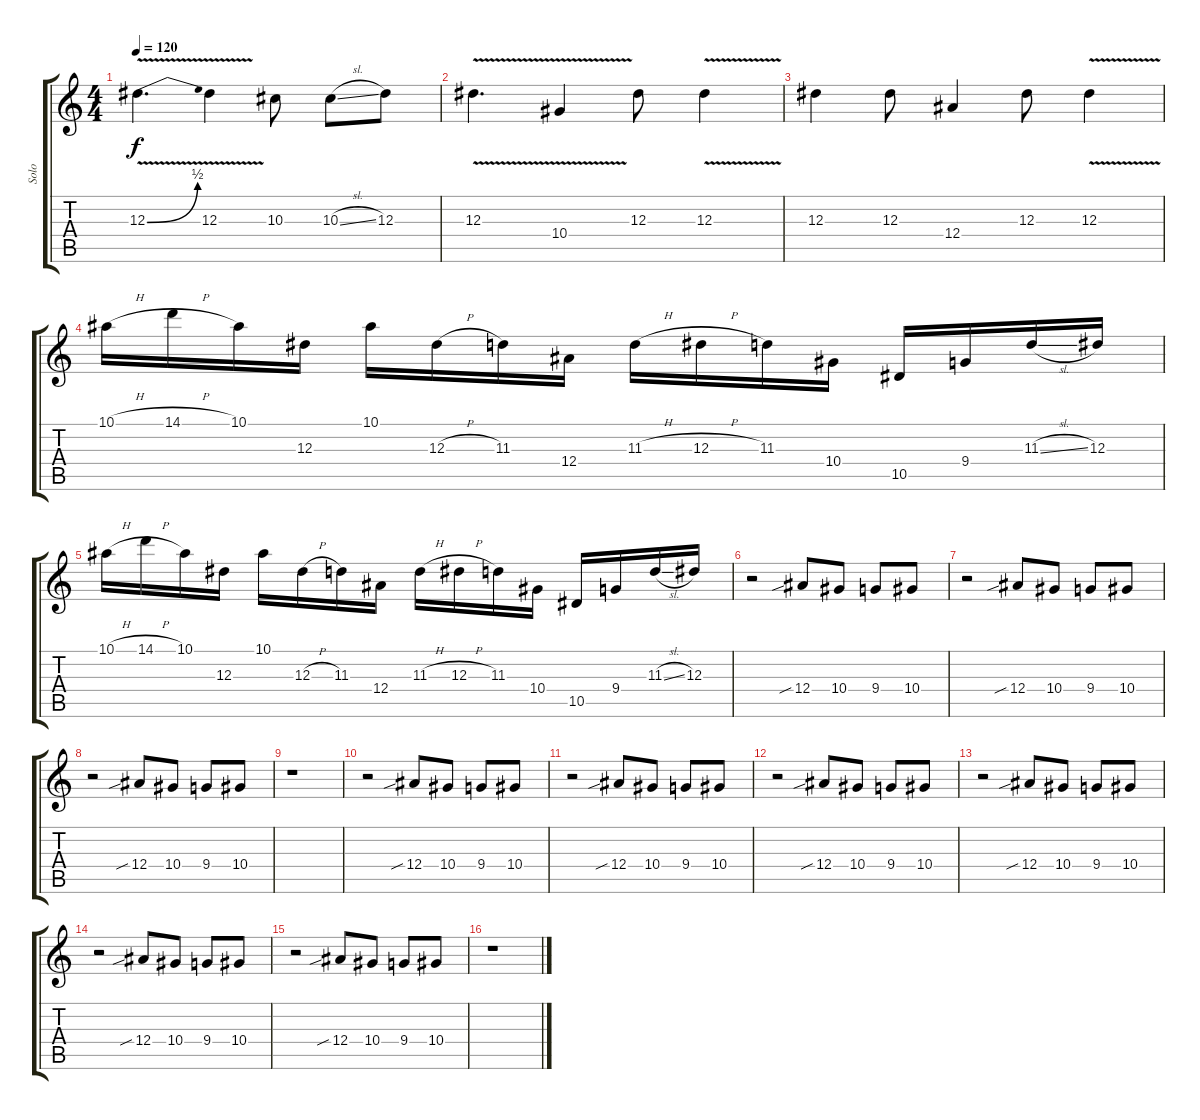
\track ("Solo" "Solo") {instrument distortionguitar}
\staff {score tabs}
\tuning (C4 G3 Eb3 Bb2 F2 C2) {hide}
\ts (4 4)
\tempo 120
\clef g2
\ks c
12.3{be (bend 0 0 60 2) v}.4{d dy f} 12.3{v}.4 10.3.8 10.3{sl}.8 12.3.8 |
12.3{v}.4{d} 10.4{v}.4 12.3.8 12.3{v}.4 |
12.3.4 12.3.8 12.4.4 12.3.8 12.3{v}.4 |
10.1{h}.16 14.1{h}.16 10.1.16 12.3.16 10.1.16 12.3{h}.16 11.3.16 12.4.16 11.3{h}.16 12.3{h}.16 11.3.16 10.4.16 10.5.16 9.4.16 11.3{sl}.16 12.3.16 |
10.1{h}.16 14.1{h}.16 10.1.16 12.3.16 10.1.16 12.3{h}.16 11.3.16 12.4.16 11.3{h}.16 12.3{h}.16 11.3.16 10.4.16 10.5.16 9.4.16 11.3{sl}.16 12.3.16 |
r.2 12.4{sib}.8 10.4.8 9.4.8 10.4.8 |
r.2 12.4{sib}.8 10.4.8 9.4.8 10.4.8 |
r.2 12.4{sib}.8 10.4.8 9.4.8 10.4.8 |
r.1 |
r.2 12.4{sib}.8 10.4.8 9.4.8 10.4.8 |
r.2 12.4{sib}.8 10.4.8 9.4.8 10.4.8 |
r.2 12.4{sib}.8 10.4.8 9.4.8 10.4.8 |
r.2 12.4{sib}.8 10.4.8 9.4.8 10.4.8 |
r.2 12.4{sib}.8 10.4.8 9.4.8 10.4.8 |
r.2 12.4{sib}.8 10.4.8 9.4.8 10.4.8 |
r.1
